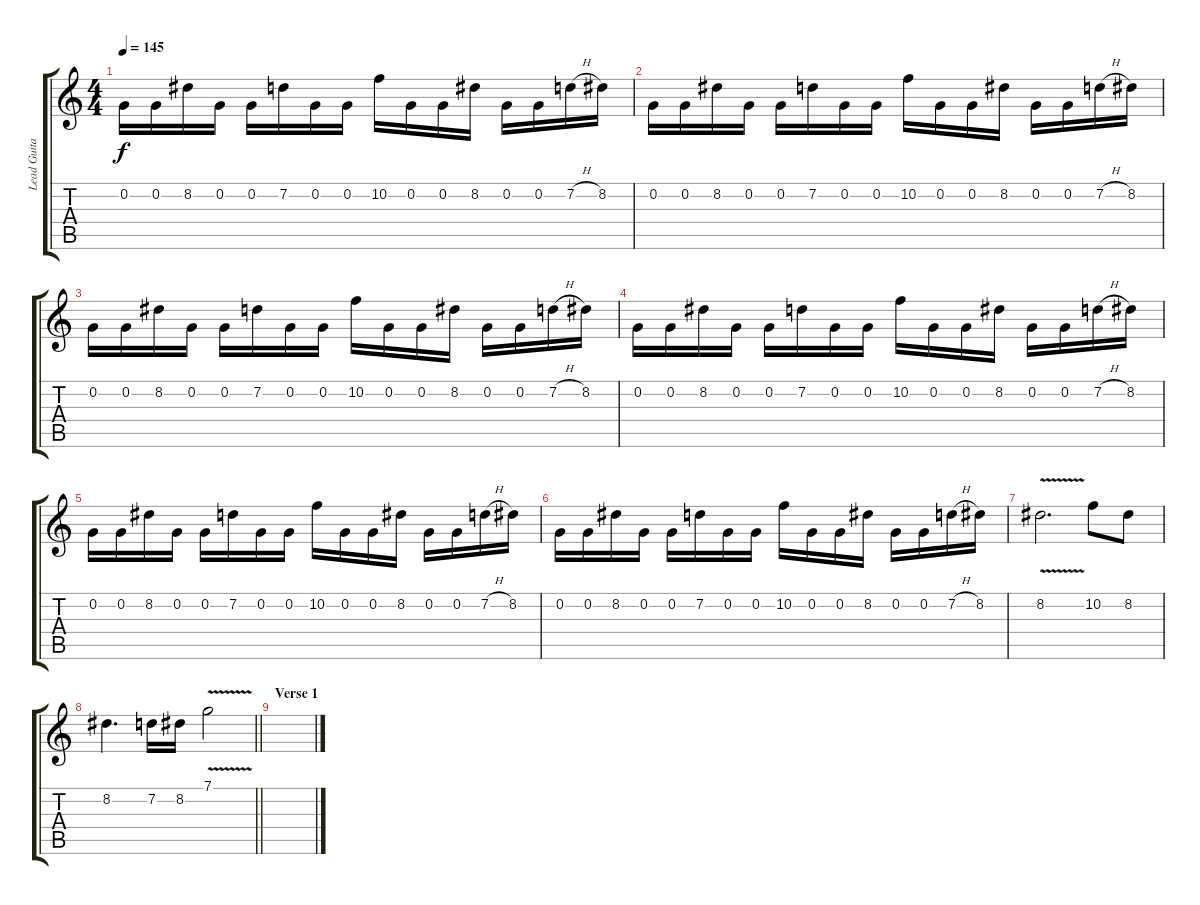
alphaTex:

\track ("Lead Guitar 1" "Lead Guita") {instrument distortionguitar}
\staff {score tabs}
\tuning (C4 G3 Eb3 Bb2 F2 C2) {hide}
\ts (4 4)
\tempo 145
\clef g2
\ks c
0.2.16{dy f} 0.2.16 8.2.16 0.2.16 0.2.16 7.2.16 0.2.16 0.2.16 10.2.16 0.2.16 0.2.16 8.2.16 0.2.16 0.2.16 7.2{h}.16 8.2.16 |
0.2.16 0.2.16 8.2.16 0.2.16 0.2.16 7.2.16 0.2.16 0.2.16 10.2.16 0.2.16 0.2.16 8.2.16 0.2.16 0.2.16 7.2{h}.16 8.2.16 |
0.2.16 0.2.16 8.2.16 0.2.16 0.2.16 7.2.16 0.2.16 0.2.16 10.2.16 0.2.16 0.2.16 8.2.16 0.2.16 0.2.16 7.2{h}.16 8.2.16 |
0.2.16 0.2.16 8.2.16 0.2.16 0.2.16 7.2.16 0.2.16 0.2.16 10.2.16 0.2.16 0.2.16 8.2.16 0.2.16 0.2.16 7.2{h}.16 8.2.16 |
0.2.16 0.2.16 8.2.16 0.2.16 0.2.16 7.2.16 0.2.16 0.2.16 10.2.16 0.2.16 0.2.16 8.2.16 0.2.16 0.2.16 7.2{h}.16 8.2.16 |
0.2.16 0.2.16 8.2.16 0.2.16 0.2.16 7.2.16 0.2.16 0.2.16 10.2.16 0.2.16 0.2.16 8.2.16 0.2.16 0.2.16 7.2{h}.16 8.2.16 |
8.2{v}.2{d} 10.2.8 8.2.8 |
\barLineRight lightlight
8.2.4{d} 7.2.16 8.2.16 7.1{v}.2 |
\section ("" "Verse 1")
